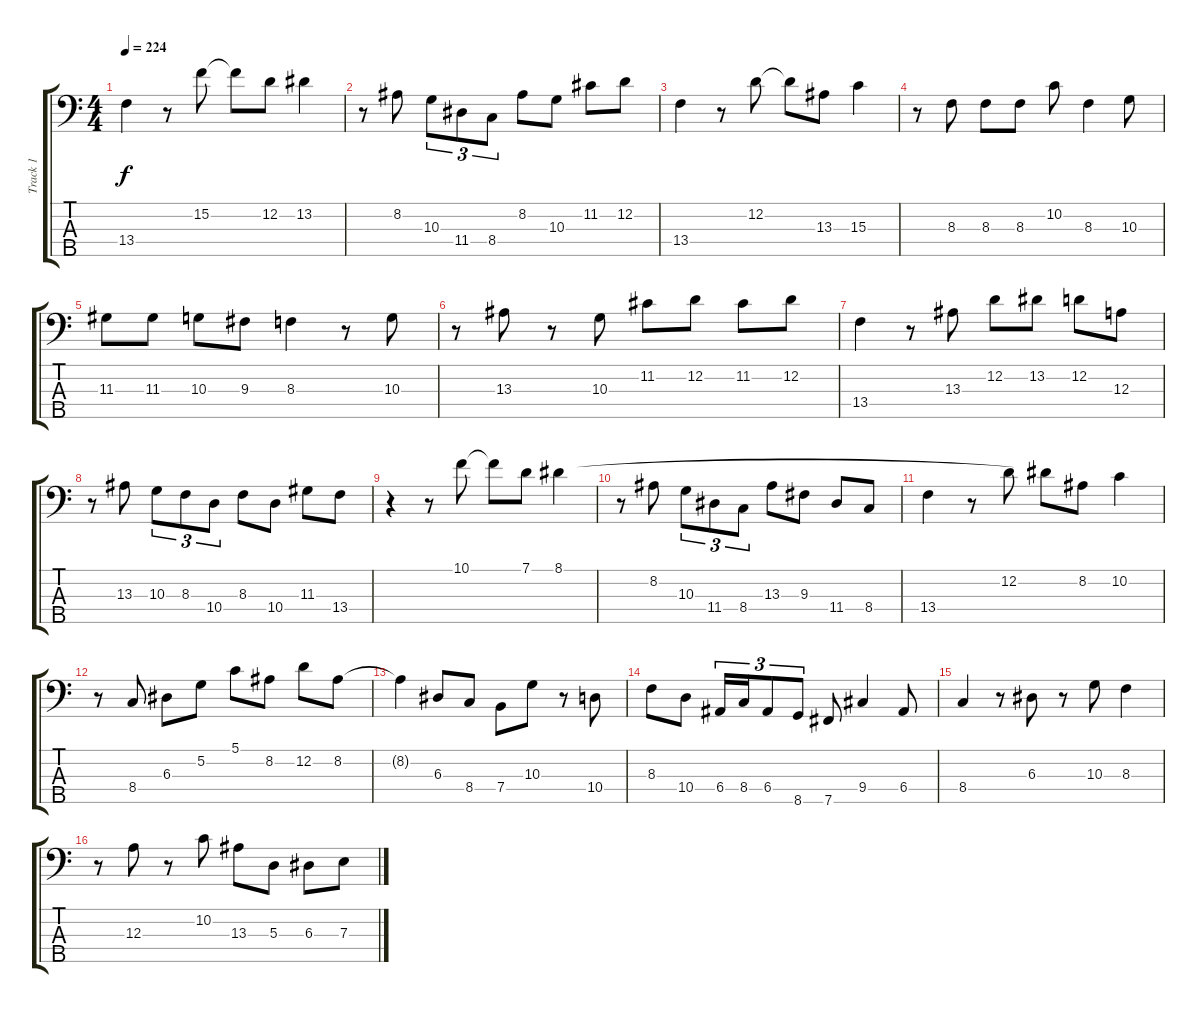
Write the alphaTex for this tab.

\track ("Track 1" "Track 1") {instrument fretlessbass}
\staff {score tabs}
\tuning (G2 D2 A1 E1 B0) {hide}
\ts (4 4)
\tempo 224
\clef f4
\ks c
13.4.4{dy f instrument fretlessbass} r.8 15.2.8 15.2{t}.8 12.2.8 13.2.4 |
r.8 8.2.8 10.3.8{tu (3 2)} 11.4.8{tu (3 2)} 8.4.8{tu (3 2)} 8.2.8 10.3.8 11.2.8 12.2.8 |
13.4.4 r.8 12.2.8 12.2{t}.8 13.3.8 15.3.4 |
r.8 8.3.8 8.3.8 8.3.8 10.2.8 8.3.4 10.3.8 |
11.3.8 11.3.8 10.3.8 9.3.8 8.3.4 r.8 10.3.8 |
r.8 13.3.8 r.8 10.3.8 11.2.8 12.2.8 11.2.8 12.2.8 |
13.4.4 r.8 13.3.8 12.2.8 13.2.8 12.2.8 12.3.8 |
r.8 13.3.8 10.3.8{tu (3 2)} 8.3.8{tu (3 2)} 10.4.8{tu (3 2)} 8.3.8 10.4.8 11.3.8 13.4.8 |
r.4 r.8 10.1.8 10.1{t}.8 7.1.8 8.1.4 |
r.8 8.2.8 10.3.8{tu (3 2)} 11.4.8{tu (3 2)} 8.4.8{tu (3 2)} 13.3.8 9.3.8 11.4.8 8.4.8 |
13.4.4 r.8 12.2.8 8.1{t}.8 8.2.8 10.2.4 |
r.8 8.4.8 6.3.8 5.2.8 5.1.8 8.2.8 12.2.8 8.2.8 |
8.2{t}.4 6.3.8 8.4.8 7.4.8 10.3.8 r.8 10.4.8 |
8.3.8 10.4.8 6.4.16{tu (3 2)} 8.4.16{tu (3 2)} 6.4.8{tu (3 2)} 8.5.8{tu (3 2)} 7.5.8 9.4.4 6.4.8 |
8.4.4 r.8 6.3.8 r.8 10.3.8 8.3.4 |
r.8 12.3.8 r.8 10.2.8 13.3.8 5.3.8 6.3.8 7.3.8
